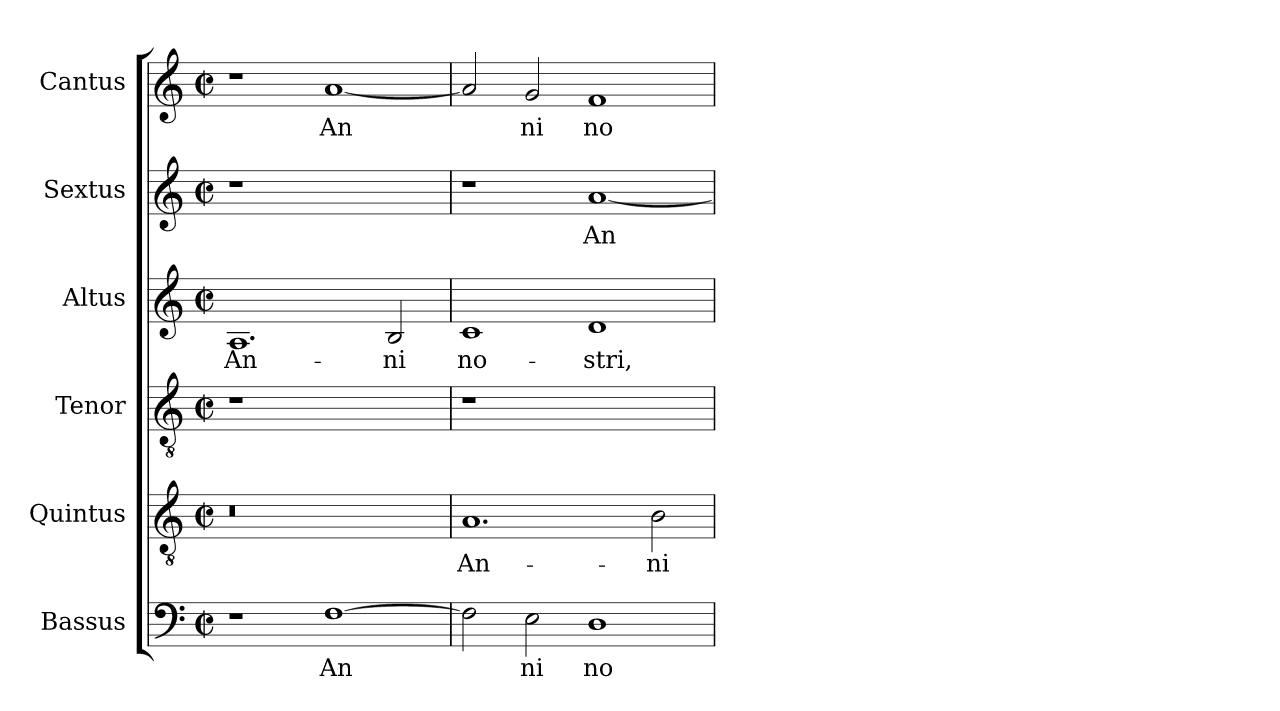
**kern	**text	**kern	**text	**kern	**kern	**text	**kern	**text	**kern	**text
*part6	*part6	*part5	*part5	*part4	*part3	*part3	*part2	*part2	*part1	*part1
*staff6	*staff6	*staff5	*staff5	*staff4	*staff3	*staff3	*staff2	*staff2	*staff1	*staff1
*I"Bassus	*	*I"Quintus	*	*I"Tenor	*I"Altus	*	*I"Sextus	*	*I"Cantus	*
!!LO:PB:g=z
*stria5	*	*stria5	*	*stria5	*stria5	*	*stria5	*	*stria5	*
*clefF4	*	*clefGv2	*	*clefGv2	*clefG2	*	*clefG2	*	*clefG2	*
*k[]	*	*k[]	*	*k[]	*k[]	*	*k[]	*	*k[]	*
*C:	*	*C:	*	*C:	*C:	*	*C:	*	*C:	*
*M2/2	*	*M2/2	*	*M2/2	*M2/2	*	*M2/2	*	*M2/2	*
*met(c|)	*	*met(c|)	*	*met(c|)	*met(c|)	*	*met(c|)	*	*met(c|)	*
=1	=1	=1	=1	=1	=1	=1	=1	=1	=1	=1
!	!	!	!	!	!	!LO:LY:b:cj	!	!	!	!
1r	.	0r	.	1r	1.A	An-	1r	.	1r	.
!	!LO:LY:b:cj	!	!	!	!	!	!	!	!	!LO:LY:b:cj
[>1F	An-	.	.	1ryy	.	.	1ryy	.	[<1a	An
!	!	!	!	!	!	!LO:LY:b:cj	!	!	!	!
.	.	.	.	.	2B/	-ni	.	.	.	.
=2	=2	=2	=2	=2	=2	=2	=2	=2	=2	=2
!	!LO:LY:b:cj	!	!LO:LY:b:cj	!	!	!LO:LY:b:cj	!	!	!	!LO:LY:b:cj
2F\]	--	1.A	An-	1r	1c	no-	1r	.	2a/]	.
!	!LO:LY:b:cj	!	!	!	!	!	!	!	!	!LO:LY:b:cj
2E\	-ni	.	.	.	.	.	.	.	2g/	ni
!	!LO:LY:b:cj	!	!	!	!	!LO:LY:b:cj	!	!LO:LY:b:cj	!	!LO:LY:b:cj
1D	no-	.	.	1ryy	1d	-stri,	[<1a	An	1f	no
!	!	!	!LO:LY:b:cj	!	!	!	!	!	!	!
.	.	2B\	-ni	.	.	.	.	.	.	.
=	=	=	=	=	=	=	=	=	=	=
*-	*-	*-	*-	*-	*-	*-	*-	*-	*-	*-
